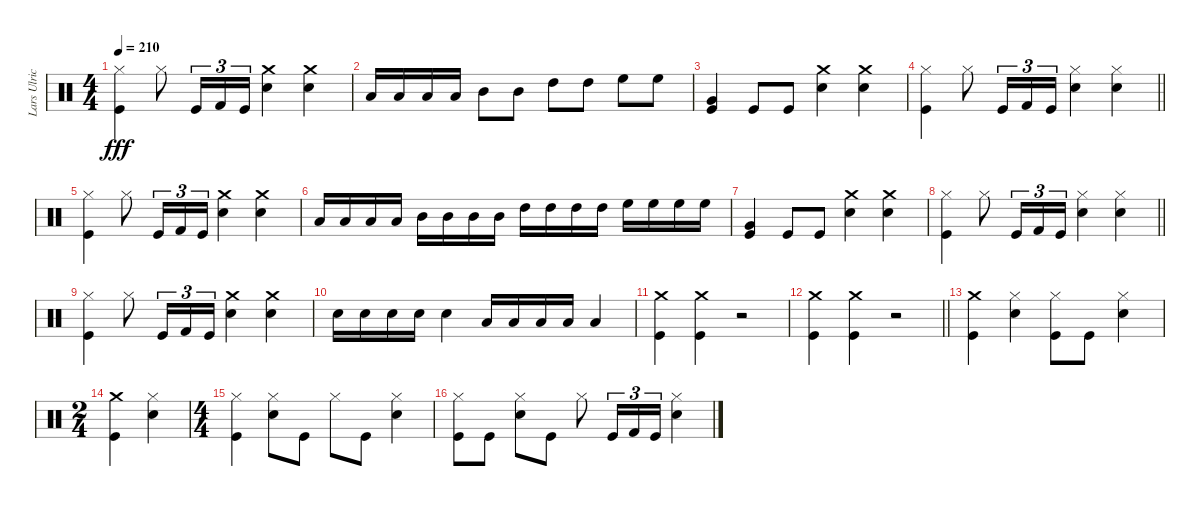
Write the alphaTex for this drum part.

\track ("Lars Ulrich" "Lars Ulric") {instrument percussion}
\staff {score}
\articulation defaults
\ts (4 4)
\tempo 210
\clef neutral
\ks c
("Hi-Hat (closed)" "Kick (hit)").4{dy fff} "Hi-Hat (closed)".8 "Kick (hit)".16{tu (3 2)} "Kick (hit) 2".16{tu (3 2)} "Kick (hit)".16{tu (3 2)} ("Crash medium (hit)" "Snare (hit) 2").4 ("Crash medium (hit)" "Snare (hit) 2").4 |
"Low Tom (hit)".16 "Low Tom (hit)".16 "Low Tom (hit)".16 "Low Tom (hit)".16 "Mid Tom (hit)".8 "Mid Tom (hit)".8 "High Tom (hit)".8 "High Tom (hit)".8 "High Floor Tom (hit)".8 "High Floor Tom (hit)".8 |
("Kick (hit)" "Very Low Tom (hit)").4 "Kick (hit)".8 "Kick (hit)".8 ("Crash medium (hit)" "Snare (hit) 2").4 ("Snare (hit) 2" "Crash medium (hit)").4 |
\barLineRight lightlight
("Kick (hit)" "Hi-Hat (closed)").4 "Hi-Hat (closed)".8 "Kick (hit)".16{tu (3 2)} "Kick (hit) 2".16{tu (3 2)} "Kick (hit)".16{tu (3 2)} ("Snare (hit) 2" "Hi-Hat (closed)").4 ("Snare (hit) 2" "Hi-Hat (closed)").4 |
("Hi-Hat (closed)" "Kick (hit)").4 "Hi-Hat (closed)".8 "Kick (hit)".16{tu (3 2)} "Kick (hit) 2".16{tu (3 2)} "Kick (hit)".16{tu (3 2)} ("Crash medium (hit)" "Snare (hit) 2").4 ("Crash medium (hit)" "Snare (hit) 2").4 |
"Low Tom (hit)".16 "Low Tom (hit)".16 "Low Tom (hit)".16 "Low Tom (hit)".16 "Mid Tom (hit)".16 "Mid Tom (hit)".16 "Mid Tom (hit)".16 "Mid Tom (hit)".16 "High Tom (hit)".16 "High Tom (hit)".16 "High Tom (hit)".16 "High Tom (hit)".16 "High Floor Tom (hit)".16 "High Floor Tom (hit)".16 "High Floor Tom (hit)".16 "High Floor Tom (hit)".16 |
("Kick (hit)" "Very Low Tom (hit)").4 "Kick (hit)".8 "Kick (hit)".8 ("Crash medium (hit)" "Snare (hit) 2").4 ("Crash medium (hit)" "Snare (hit) 2").4 |
\barLineRight lightlight
("Kick (hit)" "Hi-Hat (closed)").4 "Hi-Hat (closed)".8 "Kick (hit)".16{tu (3 2)} "Kick (hit) 2".16{tu (3 2)} "Kick (hit)".16{tu (3 2)} ("Snare (hit) 2" "Hi-Hat (closed)").4 ("Hi-Hat (closed)" "Snare (hit) 2").4 |
("Hi-Hat (closed)" "Kick (hit)").4 "Hi-Hat (closed)".8 "Kick (hit)".16{tu (3 2)} "Kick (hit) 2".16{tu (3 2)} "Kick (hit)".16{tu (3 2)} ("Crash medium (hit)" "Snare (hit) 2").4 ("Crash medium (hit)" "Snare (hit) 2").4 |
"Snare (hit) 2".16 "Snare (hit) 2".16 "Snare (hit) 2".16 "Snare (hit) 2".16 "Snare (hit) 2".4 "Low Tom (hit)".16 "Low Tom (hit)".16 "Low Tom (hit)".16 "Low Tom (hit)".16 "Low Tom (hit)".4 |
("Kick (hit)" "Crash medium (hit)").4 ("Crash medium (hit)" "Kick (hit)").4 r.2 |
\barLineRight lightlight
("Kick (hit)" "Crash medium (hit)").4 ("Crash medium (hit)" "Kick (hit)").4 r.2 |
("Kick (hit)" "Crash medium (hit)").4 ("Snare (hit) 2" "Hi-Hat (closed)").4 ("Kick (hit)" "Hi-Hat (closed)").8 "Kick (hit)".8 ("Snare (hit) 2" "Hi-Hat (closed)").4 |
\ts (2 4)
("Kick (hit)" "Crash medium (hit)").4 ("Hi-Hat (closed)" "Snare (hit) 2").4 |
\ts (4 4)
("Kick (hit)" "Hi-Hat (closed)").4 ("Snare (hit) 2" "Hi-Hat (closed)").8 "Kick (hit)".8 "Hi-Hat (closed)".8 "Kick (hit)".8 ("Snare (hit) 2" "Hi-Hat (closed)").4 |
("Hi-Hat (closed)" "Kick (hit)").8 "Kick (hit)".8 ("Snare (hit) 2" "Hi-Hat (closed)").8 "Kick (hit)".8 "Hi-Hat (closed)".8 "Kick (hit)".16{tu (3 2)} "Kick (hit) 2".16{tu (3 2)} "Kick (hit)".16{tu (3 2)} ("Snare (hit) 2" "Hi-Hat (closed)").4
